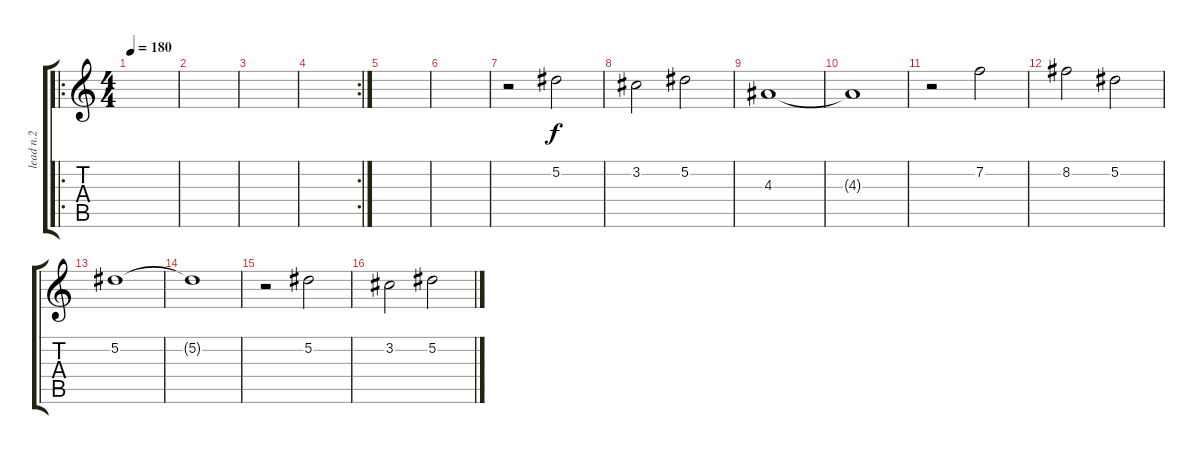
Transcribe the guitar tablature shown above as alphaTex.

\track ("lead n.2" "lead n.2") {instrument distortionguitar}
\staff {score tabs}
\tuning (Eb4 Bb3 Gb3 Db3 Ab2 Eb2) {hide}
\ro
\ts (4 4)
\tempo 180
\clef g2
\ks c
|
|
|
\rc 2
|
|
|
r.2 5.2.2 |
3.2.2 5.2.2 |
4.3.1 |
4.3{t}.1 |
r.2 7.2.2 |
8.2.2 5.2.2 |
5.2.1 |
5.2{t}.1 |
r.2 5.2.2 |
3.2.2 5.2.2
